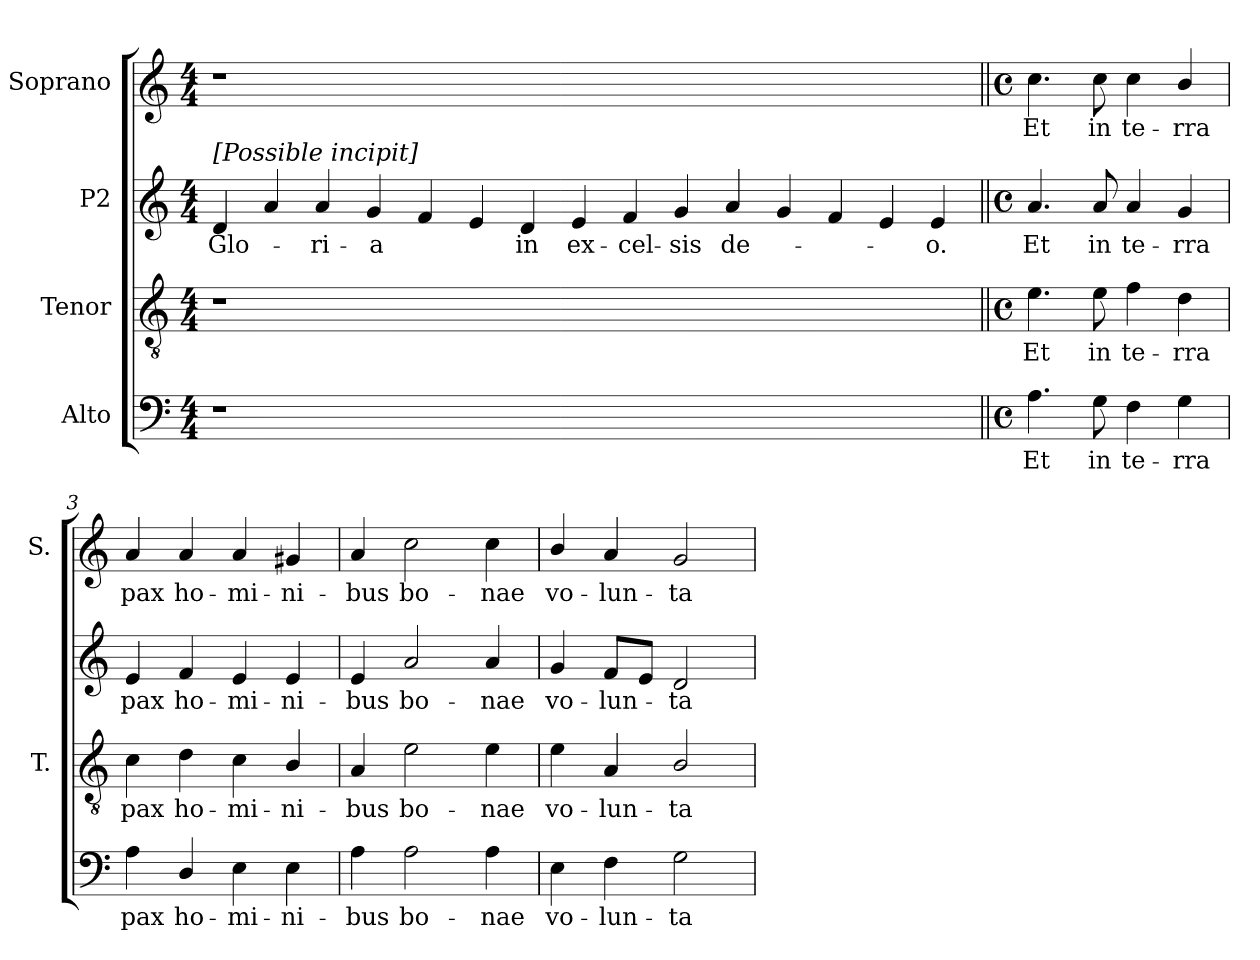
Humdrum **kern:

**kern	**text	**kern	**text	**kern	**text	**kern	**text
*part4	*part4	*part3	*part3	*part2	*part2	*part1	*part1
*staff4	*staff4	*staff3	*staff3	*staff2	*staff2	*staff1	*staff1
*I"Alto	*	*I"Tenor	*	*I"P2	*	*I"Soprano	*
*	*	*I'T.	*	*	*	*I'S.	*
!!LO:PB:g=z
*clefF4	*	*clefGv2	*	*clefG2	*	*clefG2	*
*	*	*ITrd7c12	*	*	*	*	*
*k[]	*	*k[]	*	*k[]	*	*k[]	*
*C:	*	*C:	*	*C:	*	*C:	*
*M4/4	*	*M4/4	*	*M4/4	*	*M4/4	*
=1	=1	=1	=1	=1	=1	=1	=1
!LO:N:vis=1	!	!LO:N:vis=1	!	!	!	!	!
!	!	!	!	!LO:TX:a:t=[Possible incipit]	!	!	!
!	!	!	!	!	!LO:LY:b:color=#000000	!LO:N:vis=1	!
1r	.	1r	.	4di/	Glo-	1r	.
.	.	.	.	4ai/	.	.	.
!	!	!	!	!	!LO:LY:b:color=#000000	!	!
.	.	.	.	4ai/	-ri-	.	.
!	!	!	!	!	!LO:LY:b:color=#000000	!	!
.	.	.	.	4gi/	-a	.	.
0ryy	.	0ryy	.	4fi/	.	0ryy	.
.	.	.	.	4ei/	.	.	.
!	!	!	!	!	!LO:LY:b:color=#000000	!	!
.	.	.	.	4di/	in	.	.
!	!	!	!	!	!LO:LY:b:color=#000000	!	!
.	.	.	.	4ei/	ex-	.	.
!	!	!	!	!	!LO:LY:b:color=#000000	!	!
.	.	.	.	4fi/	-cel-	.	.
!	!	!	!	!	!LO:LY:b:color=#000000	!	!
.	.	.	.	4gi/	-sis	.	.
!	!	!	!	!	!LO:LY:b:color=#000000	!	!
.	.	.	.	4ai/	de-	.	.
.	.	.	.	4gi/	.	.	.
2.ryy	.	2.ryy	.	4fi/	.	2.ryy	.
.	.	.	.	4ei/	.	.	.
!	!	!	!	!	!LO:LY:b:color=#000000	!	!
.	.	.	.	4ei/	-o.	.	.
!!LO:LB:g=z
=2||	=2||	=2||	=2||	=2||	=2||	=2||	=2||
*M4/4	*	*M4/4	*	*M4/4	*	*M4/4	*
*met(c)	*	*met(c)	*	*met(c)	*	*met(c)	*
!	!LO:LY:b:color=#000000	!	!	!	!	!	!
!	!	!	!LO:LY:b:color=#000000	!	!	!	!
!	!	!	!	!	!LO:LY:b:color=#000000	!	!
!	!	!	!	!	!	!	!LO:LY:b:color=#000000
4.Ai\	Et	4.Ei\	Et	4.ai/	Et	4.cci\	Et
!	!LO:LY:b:color=#000000	!	!	!	!	!	!
!	!	!	!LO:LY:b:color=#000000	!	!	!	!
!	!	!	!	!	!LO:LY:b:color=#000000	!	!
!	!	!	!	!	!	!	!LO:LY:b:color=#000000
8Gi\	in	8Ei\	in	8ai/	in	8cci\	in
!	!LO:LY:b:color=#000000	!	!	!	!	!	!
!	!	!	!LO:LY:b:color=#000000	!	!	!	!
!	!	!	!	!	!LO:LY:b:color=#000000	!	!
!	!	!	!	!	!	!	!LO:LY:b:color=#000000
4Fi\	te-	4Fi\	te-	4ai/	te-	4cci\	te-
!	!LO:LY:b:color=#000000	!	!	!	!	!	!
!	!	!	!LO:LY:b:color=#000000	!	!	!	!
!	!	!	!	!	!LO:LY:b:color=#000000	!	!
!	!	!	!	!	!	!	!LO:LY:b:color=#000000
4Gi\	-rra	4Di\	-rra	4gi/	-rra	4bi/	-rra
=3	=3	=3	=3	=3	=3	=3	=3
!	!LO:LY:b:color=#000000	!	!	!	!	!	!
!	!	!	!LO:LY:b:color=#000000	!	!	!	!
!	!	!	!	!	!LO:LY:b:color=#000000	!	!
!	!	!	!	!	!	!	!LO:LY:b:color=#000000
4Ai\	pax	4Ci\	pax	4ei/	pax	4ai/	pax
!	!LO:LY:b:color=#000000	!	!	!	!	!	!
!	!	!	!LO:LY:b:color=#000000	!	!	!	!
!	!	!	!	!	!LO:LY:b:color=#000000	!	!
!	!	!	!	!	!	!	!LO:LY:b:color=#000000
4Di/	ho-	4Di\	ho-	4fi/	ho-	4ai/	ho-
!	!LO:LY:b:color=#000000	!	!	!	!	!	!
!	!	!	!LO:LY:b:color=#000000	!	!	!	!
!	!	!	!	!	!LO:LY:b:color=#000000	!	!
!	!	!	!	!	!	!	!LO:LY:b:color=#000000
4Ei\	-mi-	4Ci\	-mi-	4ei/	-mi-	4ai/	-mi-
!	!LO:LY:b:color=#000000	!	!	!	!	!	!
!	!	!	!LO:LY:b:color=#000000	!	!	!	!
!	!	!	!	!	!LO:LY:b:color=#000000	!	!
!	!	!	!	!	!	!	!LO:LY:b:color=#000000
4Ei\	-ni-	4BBi/	-ni-	4ei/	-ni-	4g#Xi/	-ni-
=4	=4	=4	=4	=4	=4	=4	=4
!	!LO:LY:b:color=#000000	!	!	!	!	!	!
!	!	!	!LO:LY:b:color=#000000	!	!	!	!
!	!	!	!	!	!LO:LY:b:color=#000000	!	!
!	!	!	!	!	!	!	!LO:LY:b:color=#000000
4Ai\	-bus	4AAi/	-bus	4ei/	-bus	4ai/	-bus
!	!LO:LY:b:color=#000000	!	!	!	!	!	!
!	!	!	!LO:LY:b:color=#000000	!	!	!	!
!	!	!	!	!	!LO:LY:b:color=#000000	!	!
!	!	!	!	!	!	!	!LO:LY:b:color=#000000
2Ai\	bo-	2Ei\	bo-	2ai/	bo-	2cci\	bo-
!	!LO:LY:b:color=#000000	!	!	!	!	!	!
!	!	!	!LO:LY:b:color=#000000	!	!	!	!
!	!	!	!	!	!LO:LY:b:color=#000000	!	!
!	!	!	!	!	!	!	!LO:LY:b:color=#000000
4Ai\	-nae	4Ei\	-nae	4ai/	-nae	4cci\	-nae
=5	=5	=5	=5	=5	=5	=5	=5
!	!LO:LY:b:color=#000000	!	!	!	!	!	!
!	!	!	!LO:LY:b:color=#000000	!	!	!	!
!	!	!	!	!	!LO:LY:b:color=#000000	!	!
!	!	!	!	!	!	!	!LO:LY:b:color=#000000
4Ei\	vo-	4Ei\	vo-	4gi/	vo-	4bi/	vo-
!	!LO:LY:b:color=#000000	!	!	!	!	!	!
!	!	!	!LO:LY:b:color=#000000	!	!	!	!
!	!	!	!	!	!LO:LY:b:color=#000000	!	!
!	!	!	!	!	!	!	!LO:LY:b:color=#000000
4Fi\	-lun-	4AAi/	-lun-	8fi/L	-lun-	4ai/	-lun-
.	.	.	.	8ei/J	.	.	.
!	!LO:LY:b:color=#000000	!	!	!	!	!	!
!	!	!	!LO:LY:b:color=#000000	!	!	!	!
!	!	!	!	!	!LO:LY:b:color=#000000	!	!
!	!	!	!	!	!	!	!LO:LY:b:color=#000000
2Gi\	-ta-	2BBi/	-ta-	2di/	-ta-	2gi/	-ta-
=	=	=	=	=	=	=	=
*-	*-	*-	*-	*-	*-	*-	*-
